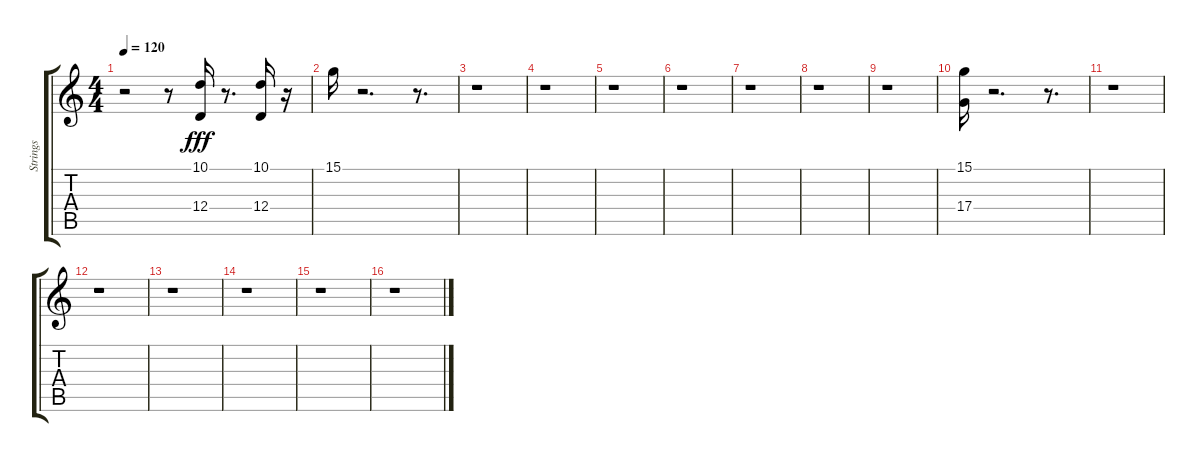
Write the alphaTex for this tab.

\track ("Strings" "Strings") {instrument stringensemble1}
\staff {score tabs}
\tuning (E4 B3 G3 D3 A2 E2) {hide}
\ts (4 4)
\tempo 120
\clef g2
\ks c
r.2{dy fff} r.8 (10.1 12.4).16 r.8{d} (10.1 12.4).16 r.16 |
15.1.16 r.2{d} r.8{d} |
r.1 |
r.1 |
r.1 |
r.1 |
r.1 |
r.1 |
r.1 |
(15.1 17.4).16 r.2{d} r.8{d} |
r.1 |
r.1 |
r.1 |
r.1 |
r.1 |
r.1
